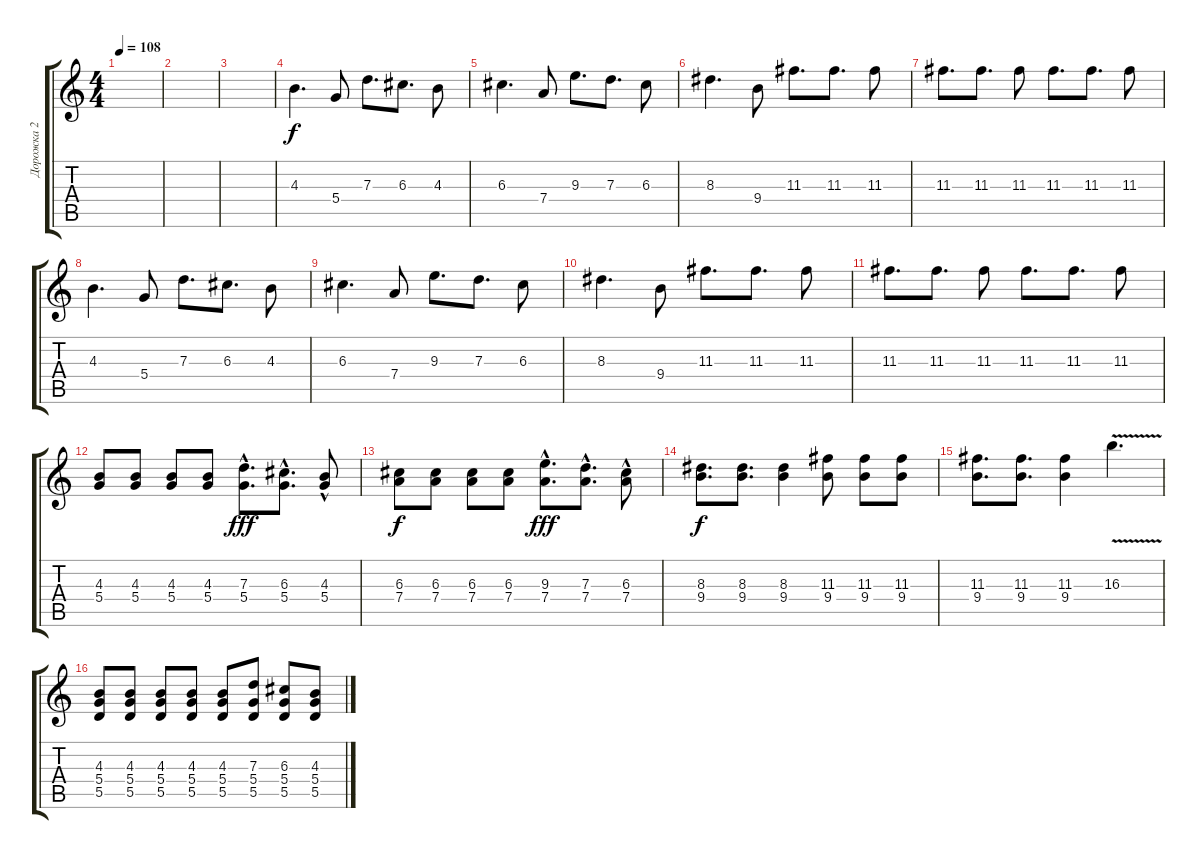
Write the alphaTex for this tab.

\track ("Дорожка 2" "Дорожка 2") {instrument distortionguitar}
\staff {score tabs}
\tuning (E4 B3 G3 D3 A2 E2) {hide}
\ts (4 4)
\tempo 108
\clef g2
\ks c
|
|
|
4.3.4{d} 5.4.8 7.3.8{d} 6.3.8{d} 4.3.8 |
6.3.4{d} 7.4.8 9.3.8{d} 7.3.8{d} 6.3.8 |
8.3.4{d} 9.4.8 11.3.8{d} 11.3.8{d} 11.3.8 |
11.3.8{d} 11.3.8{d} 11.3.8 11.3.8{d} 11.3.8{d} 11.3.8 |
4.3.4{d} 5.4.8 7.3.8{d} 6.3.8{d} 4.3.8 |
6.3.4{d} 7.4.8 9.3.8{d} 7.3.8{d} 6.3.8 |
8.3.4{d} 9.4.8 11.3.8{d} 11.3.8{d} 11.3.8 |
11.3.8{d} 11.3.8{d} 11.3.8 11.3.8{d} 11.3.8{d} 11.3.8 |
(4.3 5.4).8 (4.3 5.4).8 (4.3 5.4).8 (4.3 5.4).8 (7.3{hac} 5.4).8{d dy fff} (6.3{hac} 5.4).8{d} (4.3{hac} 5.4).8 |
(6.3 7.4).8{dy f} (6.3 7.4).8 (6.3 7.4).8 (6.3 7.4).8 (9.3{hac} 7.4).8{d dy fff} (7.3{hac} 7.4).8{d} (6.3{hac} 7.4).8 |
(8.3 9.4).8{d dy f} (8.3 9.4).8{d} (8.3 9.4).4 (11.3 9.4).8 (11.3 9.4).8 (11.3 9.4).8 |
(11.3 9.4).8{d} (11.3 9.4).8{d} (11.3 9.4).4 16.3{v}.4{d} |
(4.3 5.4 5.5).8 (4.3 5.4 5.5).8 (4.3 5.4 5.5).8 (4.3 5.4 5.5).8 (4.3 5.4 5.5).8 (7.3 5.4 5.5).8 (6.3 5.4 5.5).8 (4.3 5.4 5.5).8
